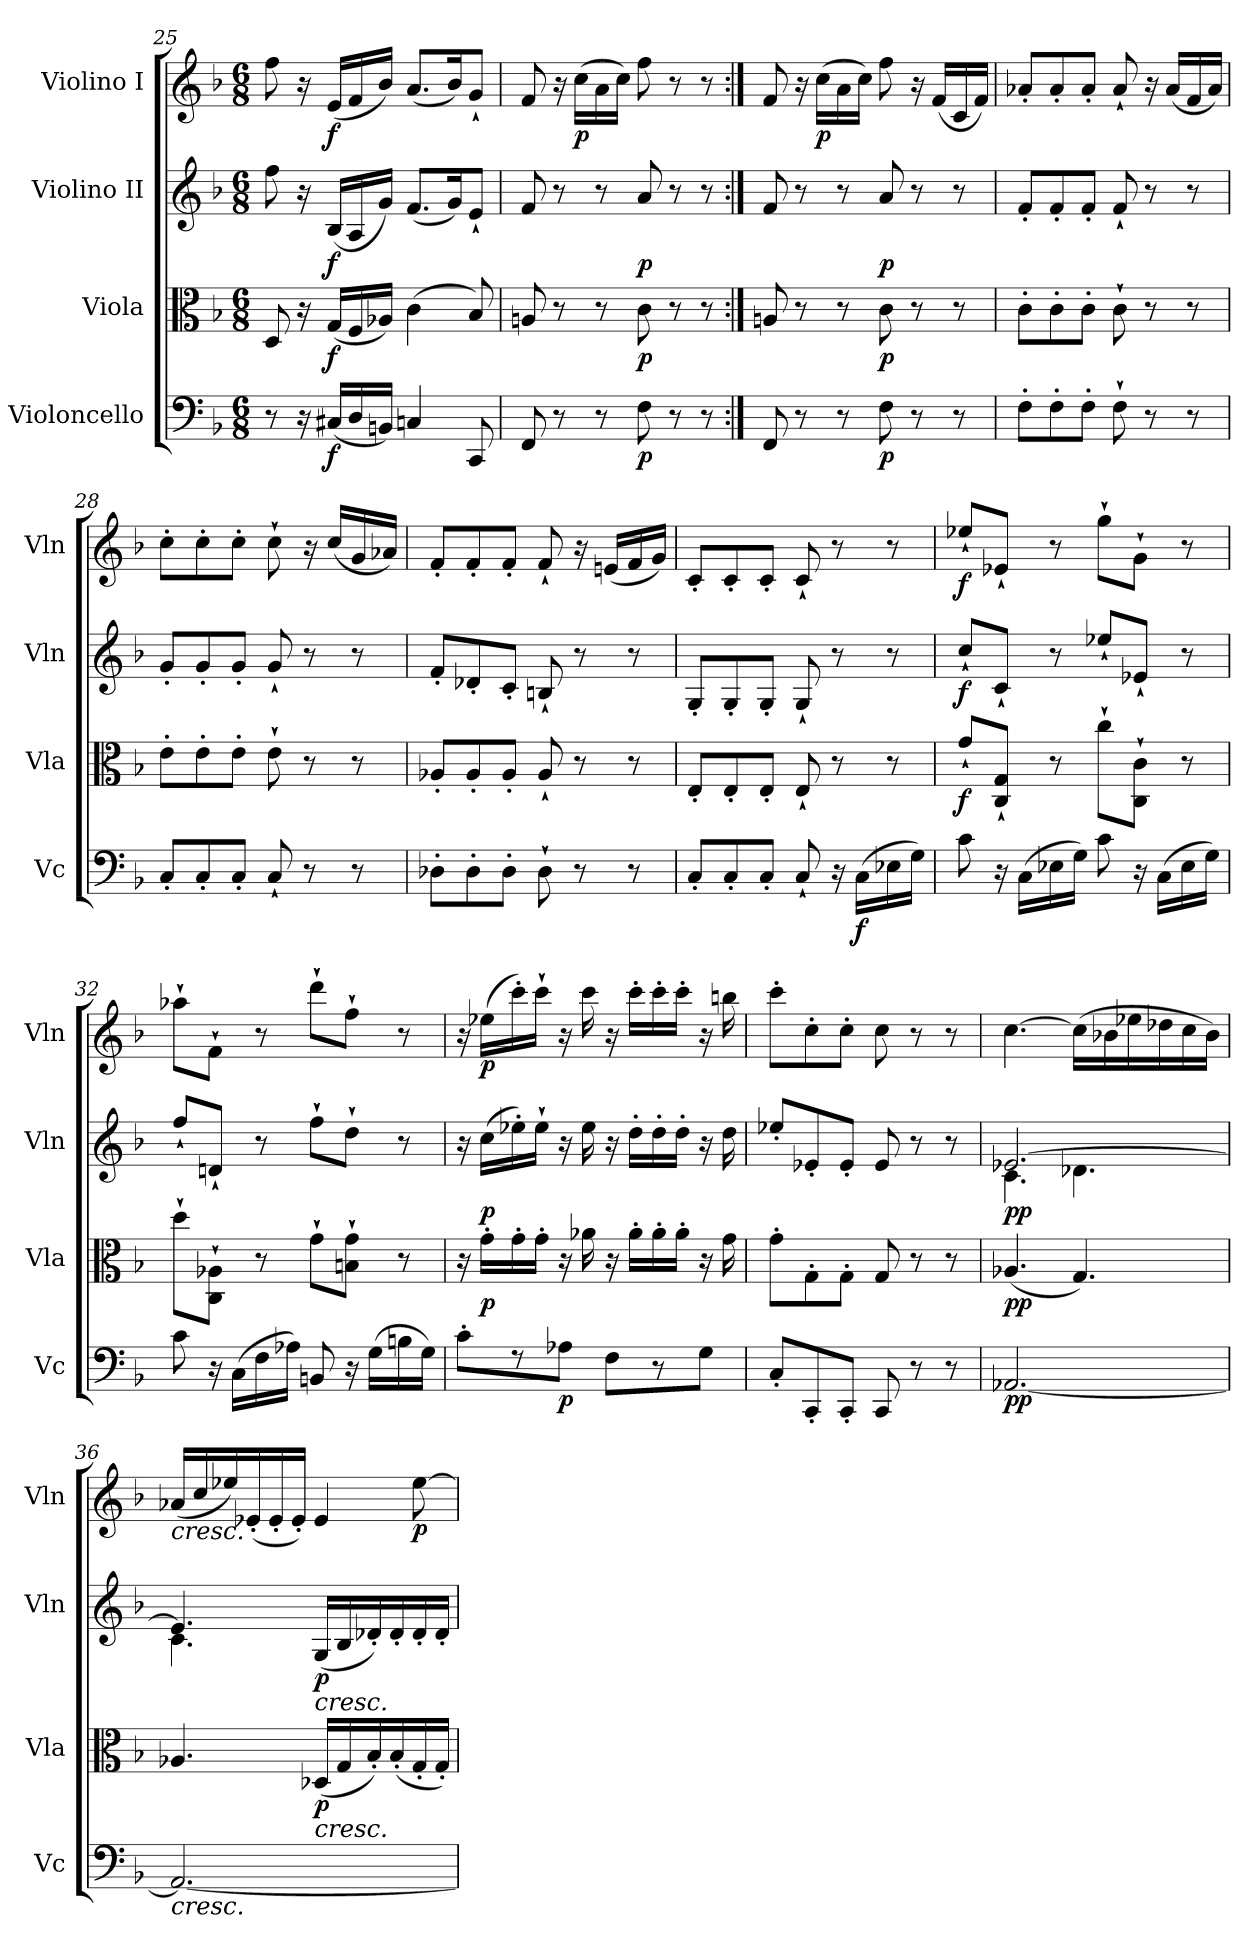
**kern	**dynam	**kern	**dynam	**kern	**dynam	**kern	**dynam
*part4	*part4	*part3	*part3	*part2	*part2	*part1	*part1
*staff4	*staff4	*staff3	*staff3	*staff2	*staff2	*staff1	*staff1
*I"Violoncello	*	*I"Viola	*	*I"Violino II	*	*I"Violino I	*
*I'Vc	*	*I'Vla	*	*I'Vln	*	*I'Vln	*
*clefF4	*	*clefC3	*	*clefG2	*	*clefG2	*
*k[b-]	*	*k[b-]	*	*k[b-]	*	*k[b-]	*
*M6/8	*	*M6/8	*	*M6/8	*	*M6/8	*
=25	=25	=25	=25	=25	=25	=25	=25
8r	.	8D/	.	8ff\	.	8ff\	.
16r	.	16r	.	16r	.	16r	.
!	!LO:DY:b	!	!LO:DY:b	!	!LO:DY:b	!	!LO:DY:b
(<16C#X/LL	f	(<16G/LL	f	(<16B-/LL	f	(<16e/LL	f
16D/	.	16F/	.	16A/	.	16f/	.
16BBn/JJ)	.	16A-X/JJ)	.	16g/JJ)	.	16b-/JJ)	.
4Cn/	.	(>4c\	.	(<8.f/L	.	(<8.a/L	.
.	.	.	.	16g/K)	.	16b-/K)	.
8CC/	.	8B-/)	.	8e`/J	.	8g`/J	.
=26	=26	=26	=26	=26	=26	=26	=26
8FF/	.	8An/	.	8f/	.	8f/	.
8r	.	8r	.	8r	.	16r	.
!	!	!	!	!	!	!	!LO:DY:b
.	.	.	.	.	.	(>16cc\LL	p
8r	.	8r	.	8r	.	16a\	.
.	.	.	.	.	.	16cc\JJ)	.
!	!LO:DY:b	!	!LO:DY:b	!	!LO:DY:b	!	!
8F\	p	8c\	p	8a/	p	8ff\	.
8r	.	8r	.	8r	.	8r	.
8r	.	8r	.	8r	.	8r	.
!!LO:LB:g=z
=26X1:|!	=26X1:|!	=26X1:|!	=26X1:|!	=26X1:|!	=26X1:|!	=26X1:|!	=26X1:|!
8FF/	.	8An/	.	8f/	.	8f/	.
8r	.	8r	.	8r	.	16r	.
!	!	!	!	!	!	!	!LO:DY:b
.	.	.	.	.	.	(>16cc\LL	p
8r	.	8r	.	8r	.	16a\	.
.	.	.	.	.	.	16cc\JJ)	.
!	!LO:DY:b	!	!LO:DY:b	!	!LO:DY:b	!	!
8F\	p	8c\	p	8a/	p	8ff\	.
8r	.	8r	.	8r	.	16r	.
.	.	.	.	.	.	(<16f/LL	.
8r	.	8r	.	8r	.	16c/	.
.	.	.	.	.	.	16f/JJ)	.
=27	=27	=27	=27	=27	=27	=27	=27
8F'\L	.	8c'\L	.	8f'/L	.	8a-X'/L	.
8F'\	.	8c'\	.	8f'/	.	8a-'/	.
8F'\J	.	8c'\J	.	8f'/J	.	8a-'/J	.
8F`\	.	8c`\	.	8f`/	.	8a-`/	.
8r	.	8r	.	8r	.	16r	.
.	.	.	.	.	.	(<16a-/LL	.
8r	.	8r	.	8r	.	16f/	.
.	.	.	.	.	.	16a-/JJ)	.
=28	=28	=28	=28	=28	=28	=28	=28
8C'/L	.	8e'\L	.	8g'/L	.	8cc'\L	.
8C'/	.	8e'\	.	8g'/	.	8cc'\	.
8C'/J	.	8e'\J	.	8g'/J	.	8cc'\J	.
8C`/	.	8e`\	.	8g`/	.	8cc`\	.
8r	.	8r	.	8r	.	16r	.
.	.	.	.	.	.	(<16cc/LL	.
8r	.	8r	.	8r	.	16g/	.
.	.	.	.	.	.	16a-X/JJ)	.
=29	=29	=29	=29	=29	=29	=29	=29
8D-X'\L	.	8A-X'/L	.	8f'/L	.	8f'/L	.
8D-'\	.	8A-'/	.	8d-X'/	.	8f'/	.
8D-'\J	.	8A-'/J	.	8c'/J	.	8f'/J	.
8D-`\	.	8A-`/	.	8Bn`/	.	8f`/	.
8r	.	8r	.	8r	.	16r	.
.	.	.	.	.	.	(<16en/LL	.
8r	.	8r	.	8r	.	16f/	.
.	.	.	.	.	.	16g/JJ)	.
=30	=30	=30	=30	=30	=30	=30	=30
8C'/L	.	8E'/L	.	8G'/L	.	8c'/L	.
8C'/	.	8E'/	.	8G'/	.	8c'/	.
8C'/J	.	8E'/J	.	8G'/J	.	8c'/J	.
8C`/	.	8E`/	.	8G`/	.	8c`/	.
16r	.	8r	.	8r	.	8r	.
!	!LO:DY:b	!	!	!	!	!	!
(>16C\LL	f	.	.	.	.	.	.
16E-X\	.	8r	.	8r	.	8r	.
16G\JJ)	.	.	.	.	.	.	.
!!LO:LB:g=z
=31	=31	=31	=31	=31	=31	=31	=31
!	!	!	!LO:DY:b	!	!LO:DY:b	!	!LO:DY:b
8c\	.	8g`/L	f	8cc`/L	f	8ee-X`/L	f
16r	.	8C/` 8G/`J	.	8c`/J	.	8e-X`/J	.
(>16C\LL	.	.	.	.	.	.	.
16E-X\	.	8r	.	8r	.	8r	.
16G\JJ)	.	.	.	.	.	.	.
8c\	.	8cc`\L	.	8ee-X`/L	.	8gg`\L	.
16r	.	8C\` 8c\`J	.	8e-X`/J	.	8g`\J	.
(>16C\LL	.	.	.	.	.	.	.
16E-\	.	8r	.	8r	.	8r	.
16G\JJ)	.	.	.	.	.	.	.
=32	=32	=32	=32	=32	=32	=32	=32
8c\	.	8dd`\L	.	8ff`/L	.	8aa-X`\L	.
16r	.	8C\` 8A-X\`J	.	8dn`/J	.	8f`\J	.
(>16C\LL	.	.	.	.	.	.	.
16F\	.	8r	.	8r	.	8r	.
16A-X\JJ)	.	.	.	.	.	.	.
8BBn/	.	8g`\L	.	8ff`\L	.	8ddd`\L	.
16r	.	8Bn\` 8g\`J	.	8dd`\J	.	8ff`\J	.
(>16G\LL	.	.	.	.	.	.	.
16Bn\	.	8r	.	8r	.	8r	.
16G\JJ)	.	.	.	.	.	.	.
=33	=33	=33	=33	=33	=33	=33	=33
8c'\L	.	16r	.	16r	.	16r	.
!	!	!	!LO:DY:b	!	!LO:DY:b	!	!LO:DY:b
.	.	16g'\LL	p	(>16cc\LL	p	(>16ee-X\LL	p
8rF	.	16g'\	.	16ee-X'\)	.	16ccc'\)	.
.	.	16g'\JJ	.	16ee-`\JJ	.	16ccc`\JJ	.
!	!LO:DY:b	!	!	!	!	!	!
8A-X\J	p	16r	.	16r	.	16r	.
.	.	16a-X\	.	16ee-\	.	16ccc\	.
8F\L	.	16r	.	16r	.	16r	.
.	.	16a-'\LL	.	16dd'\LL	.	16ccc'\LL	.
8r	.	16a-'\	.	16dd'\	.	16ccc'\	.
.	.	16a-'\JJ	.	16dd'\JJ	.	16ccc'\JJ	.
8G\J	.	16r	.	16r	.	16r	.
.	.	16g\	.	16dd\	.	16bbn\	.
=34	=34	=34	=34	=34	=34	=34	=34
8C'/L	.	8g'\L	.	8ee-X'/L	.	8ccc'\L	.
8CC'/	.	8G'\	.	8e-X'/	.	8cc'\	.
8CC'/J	.	8G'\J	.	8e-'/J	.	8cc'\J	.
8CC/	.	8G/	.	8e-/	.	8cc\	.
8r	.	8r	.	8r	.	8r	.
8r	.	8r	.	8r	.	8r	.
=35	=35	=35	=35	=35	=35	=35	=35
*	*	*	*	*^	*	*	*
!	!LO:DY:b	!	!LO:DY:b	!	!	!LO:DY:b	!	!
[2.AA-X/	pp	(<4.A-X/	pp	[2.e-X/	4.c\	pp	[4.cc\	.
.	.	4.G/)	.	.	4.d-X\	.	(>16cc\LL]	.
.	.	.	.	.	.	.	16b-X\	.
.	.	.	.	.	.	.	16ee-X\	.
.	.	.	.	.	.	.	16dd-X\	.
.	.	.	.	.	.	.	16cc\	.
.	.	.	.	.	.	.	16b-\JJ)	.
!!LO:LB:g=z
=36	=36	=36	=36	=36	=36	=36	=36	=36
!	!	!	!	!	!	!	!LO:TX:b:i:t=cresc.	!
!LO:TX:b:i:t=cresc.	!	!	!	!	!	!	!	!
2.AA-/_	.	4.A-X/	.	4.e-/]	4.c\	.	(<16a-X/LL	.
.	.	.	.	.	.	.	16cc/	.
.	.	.	.	.	.	.	16ee-X/)	.
.	.	.	.	.	.	.	(<16e-X'/	.
.	.	.	.	.	.	.	16e-'/	.
.	.	.	.	.	.	.	16e-'/JJ)	.
!	!	!	!	!LO:TX:b:i:t=cresc.	!	!	!	!
!	!	!LO:TX:b:i:t=cresc.	!	!	!	!	!	!
!	!	!	!LO:DY:b	!	!	!LO:DY:b	!	!
.	.	(<16D-X/LL	p	(<16G/LL	4.ryy	p	4e-/	.
.	.	16G/	.	16B-/	.	.	.	.
.	.	16B-'/)	.	16d-X'/)	.	.	.	.
.	.	(<16B-'/	.	16d-'/	.	.	.	.
!	!	!	!	!	!	!	!	!LO:DY:b
.	.	16G'/	.	16d-'/	.	.	[8ee-\	p
.	.	16G'/JJ)	.	16d-'/JJ	.	.	.	.
*	*	*	*	*v	*v	*	*	*
=	=	=	=	=	=	=	=
*-	*-	*-	*-	*-	*-	*-	*-
